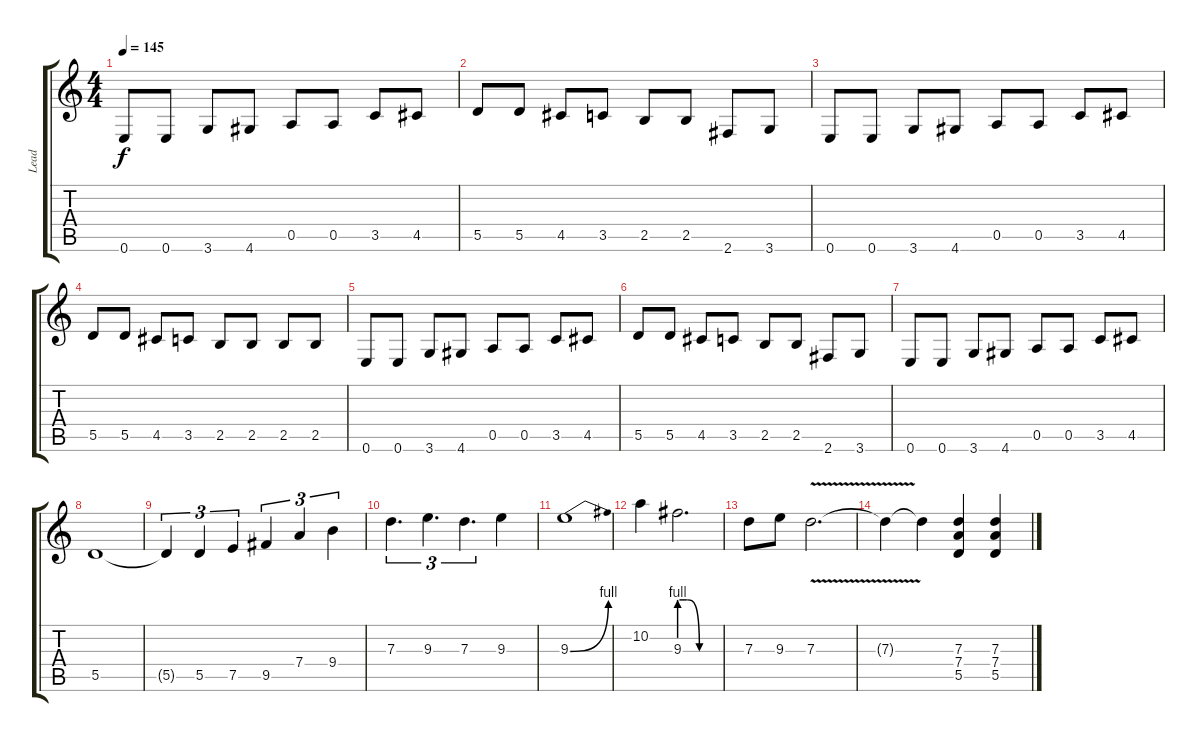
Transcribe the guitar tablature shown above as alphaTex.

\track ("Lead" "Lead") {instrument overdrivenguitar}
\staff {score tabs}
\tuning (E4 B3 G3 D3 A2 E2) {hide}
\ts (4 4)
\tempo 145
\clef g2
\ks c
0.6.8{dy f} 0.6.8 3.6.8 4.6.8 0.5.8 0.5.8 3.5.8 4.5.8 |
5.5.8 5.5.8 4.5.8 3.5.8 2.5.8 2.5.8 2.6.8 3.6.8 |
0.6.8 0.6.8 3.6.8 4.6.8 0.5.8 0.5.8 3.5.8 4.5.8 |
5.5.8 5.5.8 4.5.8 3.5.8 2.5.8 2.5.8 2.5.8 2.5.8 |
0.6.8 0.6.8 3.6.8 4.6.8 0.5.8 0.5.8 3.5.8 4.5.8 |
5.5.8 5.5.8 4.5.8 3.5.8 2.5.8 2.5.8 2.6.8 3.6.8 |
0.6.8 0.6.8 3.6.8 4.6.8 0.5.8 0.5.8 3.5.8 4.5.8 |
5.5.1 |
5.5{t}.4{tu (3 2)} 5.5.4{tu (3 2)} 7.5.4{tu (3 2)} 9.5.4{tu (3 2)} 7.4.4{tu (3 2)} 9.4.4{tu (3 2)} |
7.3.4{d tu (3 2)} 9.3.4{d tu (3 2)} 7.3.4{d tu (3 2)} 9.3.4 |
9.3{be (bend 0 0 60 4)}.1 |
10.2.4 9.3{be (custom 0 4 10 4 12 4 30 0 60 0)}.2{d} |
7.3.8 9.3.8 7.3{v}.2{d} |
7.3{t}.4 7.3{t}.4 (7.3 7.4 5.5).4 (7.3 7.4 5.5).4
